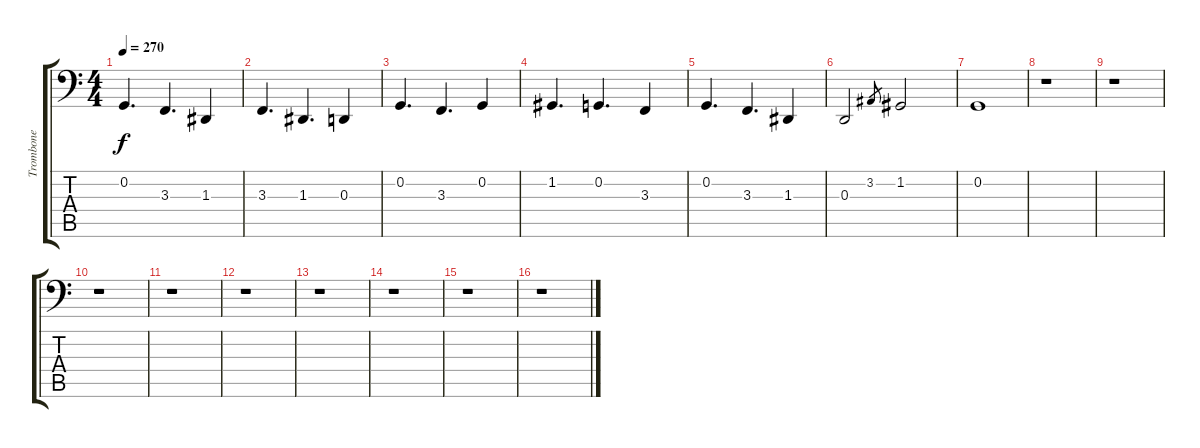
\track ("Trombone" "Trombone") {instrument trombone}
\staff {score tabs}
\tuning (C3 G2 D2 A1 E1 B0) {hide}
\ts (4 4)
\tempo 270
\clef f4
\ks c
0.2.4{d dy f} 3.3.4{d} 1.3.4 |
3.3.4{d} 1.3.4{d} 0.3.4 |
0.2.4{d} 3.3.4{d} 0.2.4 |
1.2.4{d} 0.2.4{d} 3.3.4 |
0.2.4{d} 3.3.4{d} 1.3.4 |
0.3.2 3.2.8{gr} 1.2.2 |
0.2.1 |
r.1 |
r.1 |
r.1 |
r.1 |
r.1 |
r.1 |
r.1 |
r.1 |
r.1
